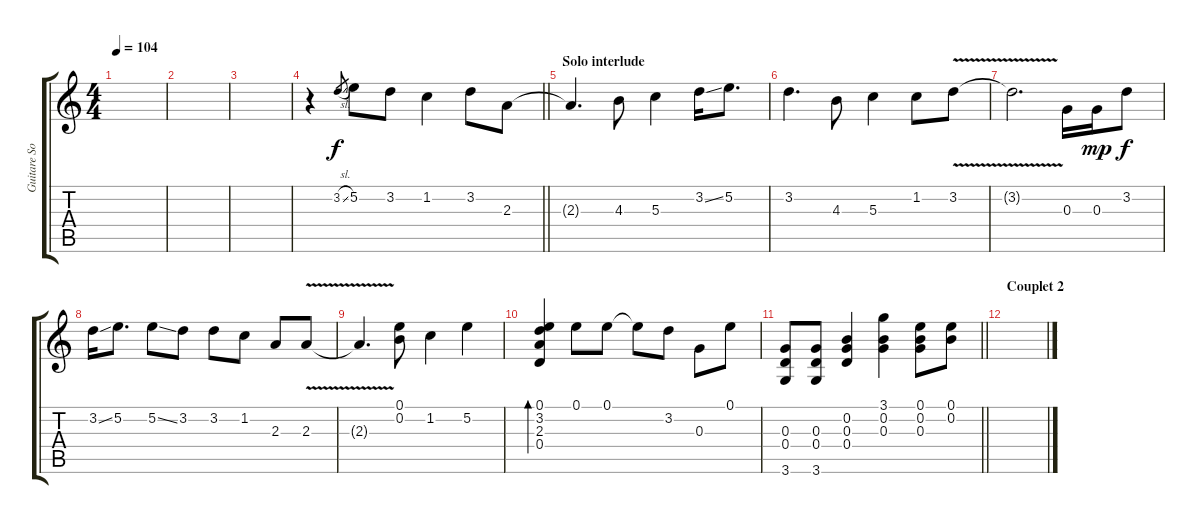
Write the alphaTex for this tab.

\track ("Guitare Solo" "Guitare So") {instrument distortionguitar}
\staff {score tabs}
\tuning (E4 B3 G3 D3 A2 E2) {hide}
\ts (4 4)
\tempo 104
\clef g2
\ks c
|
|
|
\barLineRight lightlight
r.4{balance 8} 3.2{sl}.8{gr} 5.2.8 3.2.8 1.2.4 3.2.8 2.3.8 |
\section ("" "Solo interlude")
2.3{t}.4{d} 4.3.8 5.3.4 3.2{ss}.16 5.2.8{d} |
3.2.4{d} 4.3.8 5.3.4 1.2.8 3.2{v}.8 |
3.2{t}.2{d} 0.3.16 0.3.16{dy mp} 3.2.8{dy f} |
3.2{ss}.16 5.2.8{d} 5.2{ss}.8 3.2.8 3.2.8 1.2.8 2.3.8 2.3{v}.8 |
2.3{t}.4{d} (0.1 0.2).8 1.2.4 5.2.4 |
(0.1 3.2 2.3 0.4).4{bd 120} 0.1.8 0.1.8 0.1{t}.8 3.2.8 0.3.8 0.1.8 |
\barLineRight lightlight
(0.3 0.4 3.6).8 (0.3 0.4 3.6).8 (0.2 0.3 0.4).4 (3.1 0.2 0.3).4 (0.1 0.2 0.3).8 (0.1 0.2).8 |
\section ("" "Couplet 2")
